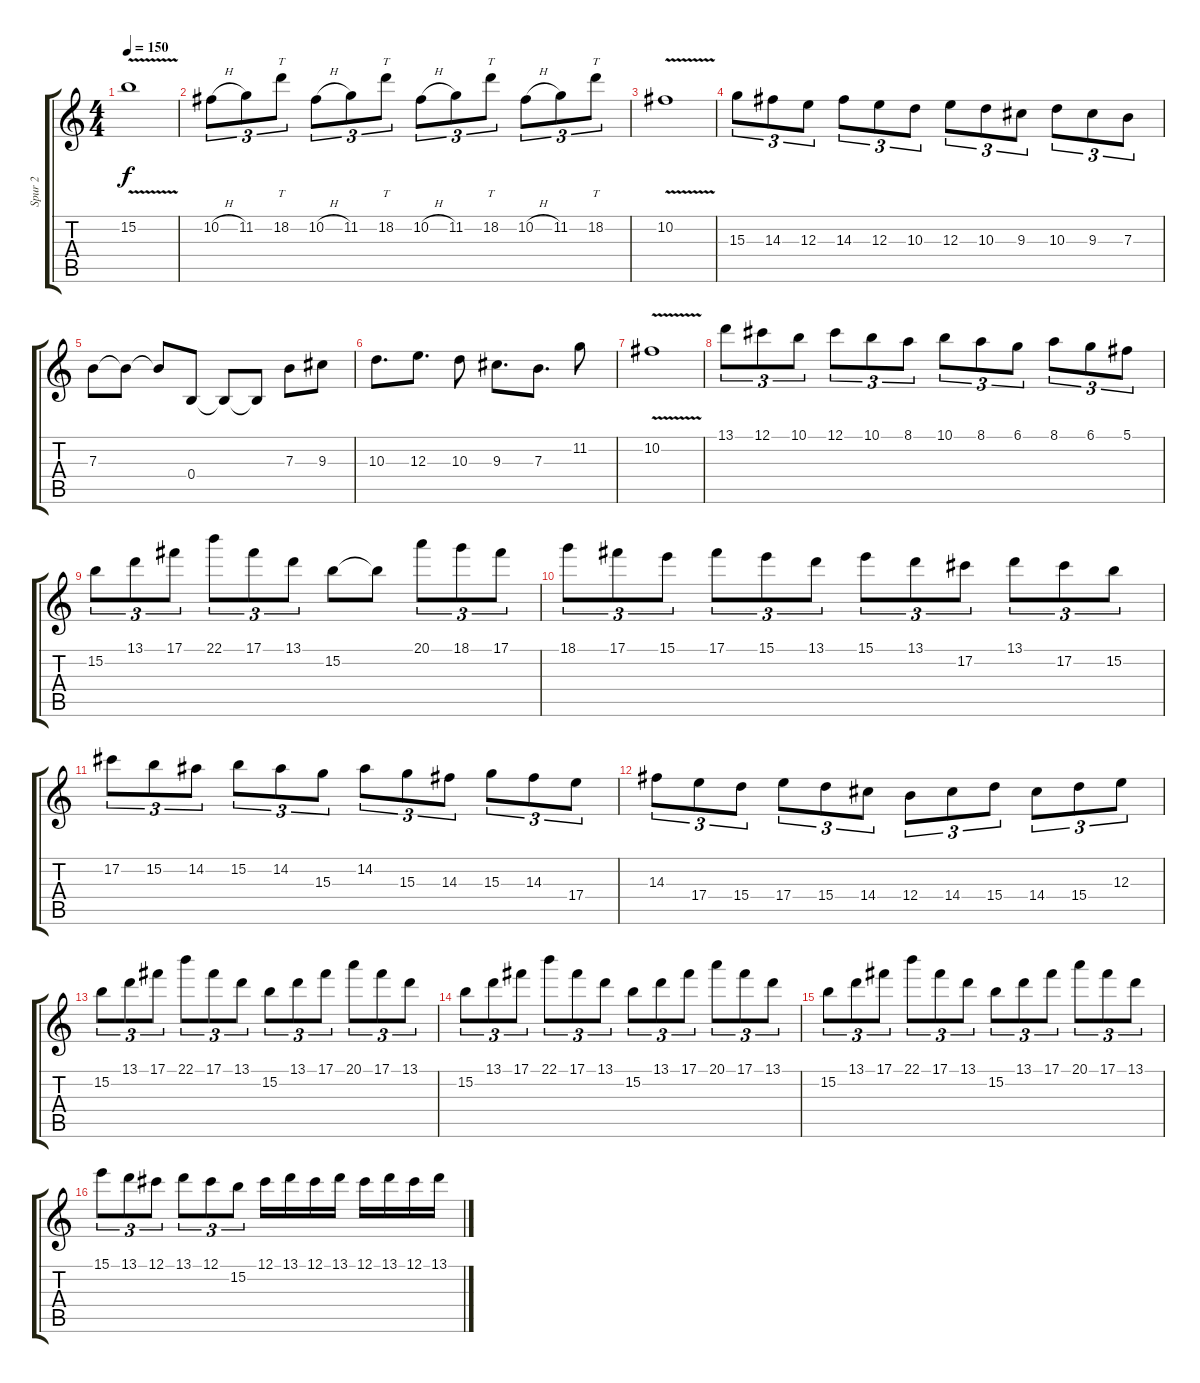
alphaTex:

\track ("Spur 2" "Spur 2") {instrument overdrivenguitar}
\staff {score tabs}
\tuning (Db4 Ab3 E3 B2 Gb2 B1) {hide}
\ts (4 4)
\tempo 150
\clef g2
\ks c
15.2{v}.1{dy f} |
10.2{h}.8{tu (3 2)} 11.2.8{tu (3 2)} 18.2.8{tt tu (3 2)} 10.2{h}.8{tu (3 2)} 11.2.8{tu (3 2)} 18.2.8{tt tu (3 2)} 10.2{h}.8{tu (3 2)} 11.2.8{tu (3 2)} 18.2.8{tt tu (3 2)} 10.2{h}.8{tu (3 2)} 11.2.8{tu (3 2)} 18.2.8{tt tu (3 2)} |
10.2{v}.1 |
15.3.8{tu (3 2)} 14.3.8{tu (3 2)} 12.3.8{tu (3 2)} 14.3.8{tu (3 2)} 12.3.8{tu (3 2)} 10.3.8{tu (3 2)} 12.3.8{tu (3 2)} 10.3.8{tu (3 2)} 9.3.8{tu (3 2)} 10.3.8{tu (3 2)} 9.3.8{tu (3 2)} 7.3.8{tu (3 2)} |
7.3.8 7.3{t}.8 7.3{t}.8 0.4.8 0.4{t}.8 0.4{t}.8 7.3.8 9.3.8 |
10.3.8{d} 12.3.8{d} 10.3.8 9.3.8{d} 7.3.8{d} 11.2.8 |
10.2{v}.1 |
13.1.8{tu (3 2)} 12.1.8{tu (3 2)} 10.1.8{tu (3 2)} 12.1.8{tu (3 2)} 10.1.8{tu (3 2)} 8.1.8{tu (3 2)} 10.1.8{tu (3 2)} 8.1.8{tu (3 2)} 6.1.8{tu (3 2)} 8.1.8{tu (3 2)} 6.1.8{tu (3 2)} 5.1.8{tu (3 2)} |
15.2.8{tu (3 2)} 13.1.8{tu (3 2)} 17.1.8{tu (3 2)} 22.1.8{tu (3 2)} 17.1.8{tu (3 2)} 13.1.8{tu (3 2)} 15.2.8 15.2{t}.8 20.1.8{tu (3 2)} 18.1.8{tu (3 2)} 17.1.8{tu (3 2)} |
18.1.8{tu (3 2)} 17.1.8{tu (3 2)} 15.1.8{tu (3 2)} 17.1.8{tu (3 2)} 15.1.8{tu (3 2)} 13.1.8{tu (3 2)} 15.1.8{tu (3 2)} 13.1.8{tu (3 2)} 17.2.8{tu (3 2)} 13.1.8{tu (3 2)} 17.2.8{tu (3 2)} 15.2.8{tu (3 2)} |
17.2.8{tu (3 2)} 15.2.8{tu (3 2)} 14.2.8{tu (3 2)} 15.2.8{tu (3 2)} 14.2.8{tu (3 2)} 15.3.8{tu (3 2)} 14.2.8{tu (3 2)} 15.3.8{tu (3 2)} 14.3.8{tu (3 2)} 15.3.8{tu (3 2)} 14.3.8{tu (3 2)} 17.4.8{tu (3 2)} |
14.3.8{tu (3 2)} 17.4.8{tu (3 2)} 15.4.8{tu (3 2)} 17.4.8{tu (3 2)} 15.4.8{tu (3 2)} 14.4.8{tu (3 2)} 12.4.8{tu (3 2)} 14.4.8{tu (3 2)} 15.4.8{tu (3 2)} 14.4.8{tu (3 2)} 15.4.8{tu (3 2)} 12.3.8{tu (3 2)} |
15.2.8{tu (3 2)} 13.1.8{tu (3 2)} 17.1.8{tu (3 2)} 22.1.8{tu (3 2)} 17.1.8{tu (3 2)} 13.1.8{tu (3 2)} 15.2.8{tu (3 2)} 13.1.8{tu (3 2)} 17.1.8{tu (3 2)} 20.1.8{tu (3 2)} 17.1.8{tu (3 2)} 13.1.8{tu (3 2)} |
15.2.8{tu (3 2)} 13.1.8{tu (3 2)} 17.1.8{tu (3 2)} 22.1.8{tu (3 2)} 17.1.8{tu (3 2)} 13.1.8{tu (3 2)} 15.2.8{tu (3 2)} 13.1.8{tu (3 2)} 17.1.8{tu (3 2)} 20.1.8{tu (3 2)} 17.1.8{tu (3 2)} 13.1.8{tu (3 2)} |
15.2.8{tu (3 2)} 13.1.8{tu (3 2)} 17.1.8{tu (3 2)} 22.1.8{tu (3 2)} 17.1.8{tu (3 2)} 13.1.8{tu (3 2)} 15.2.8{tu (3 2)} 13.1.8{tu (3 2)} 17.1.8{tu (3 2)} 20.1.8{tu (3 2)} 17.1.8{tu (3 2)} 13.1.8{tu (3 2)} |
15.1.8{tu (3 2)} 13.1.8{tu (3 2)} 12.1.8{tu (3 2)} 13.1.8{tu (3 2)} 12.1.8{tu (3 2)} 15.2.8{tu (3 2)} 12.1.16 13.1.16 12.1.16 13.1.16 12.1.16 13.1.16 12.1.16 13.1.16
